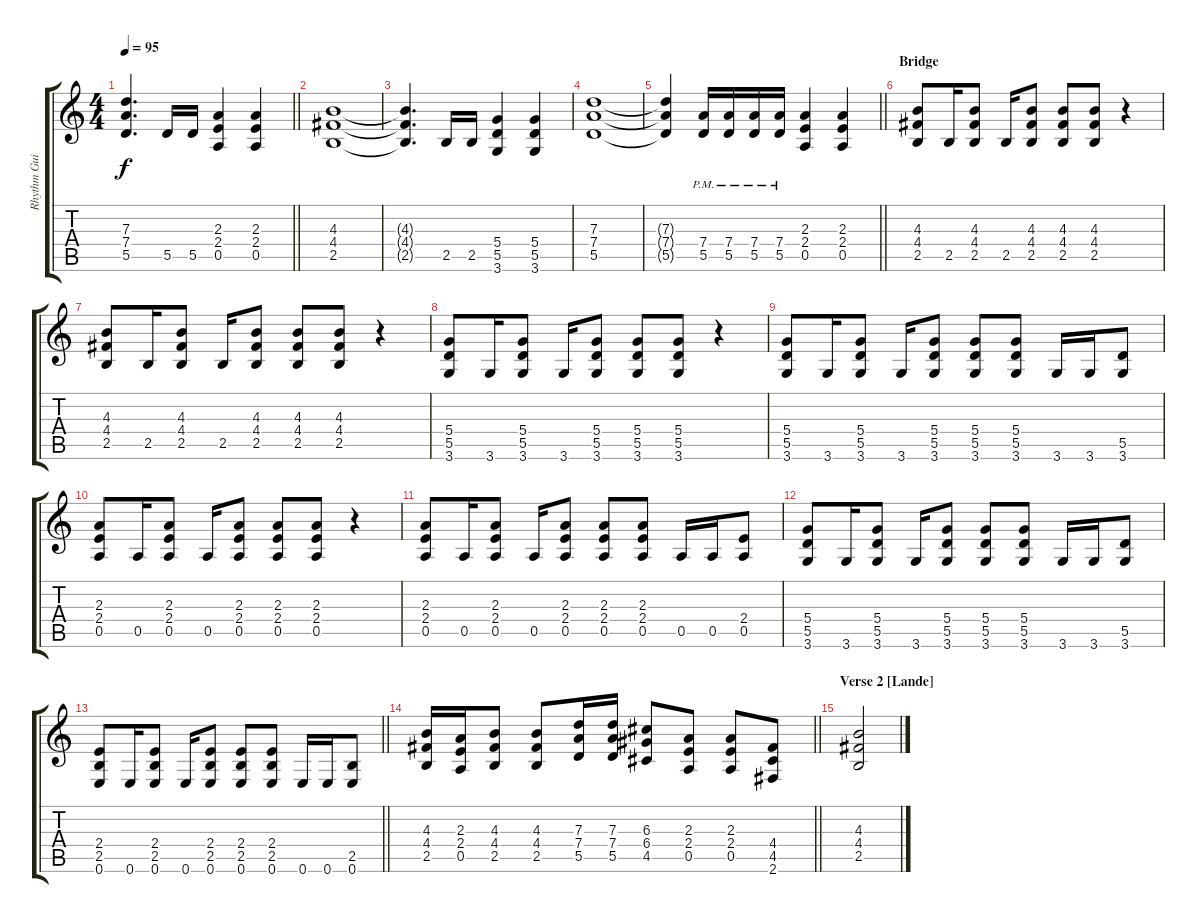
\track ("Rhythm Guitar (Sascha Paeth)" "Rhythm Gui") {instrument distortionguitar}
\staff {score tabs}
\tuning (E4 B3 G3 D3 A2 E2) {hide}
\ts (4 4)
\tempo 95
\clef g2
\barLineRight lightlight
\ks c
(7.3{t} 7.4{t} 5.5{t}).4{d dy f} 5.5.16 5.5.16 (2.3 2.4 0.5).4 (2.3 2.4 0.5).4 |
(4.3 4.4 2.5).1 |
(4.3{t} 4.4{t} 2.5{t}).4{d} 2.5.16 2.5.16 (5.4 5.5 3.6).4 (5.4 5.5 3.6).4 |
(7.3 7.4 5.5).1 |
\barLineRight lightlight
(7.3{t} 7.4{t} 5.5{t}).4 (7.4{pm} 5.5{pm}).16 (7.4{pm} 5.5{pm}).16 (7.4{pm} 5.5{pm}).16 (7.4{pm} 5.5{pm}).16 (2.3 2.4 0.5).4 (2.3 2.4 0.5).4 |
\section ("" "Bridge")
(4.3 4.4 2.5).8 2.5.16 (4.3 4.4 2.5).8 2.5.16 (4.3 4.4 2.5).8 (4.3 4.4 2.5).8 (4.3 4.4 2.5).8 r.4 |
(4.3 4.4 2.5).8 2.5.16 (4.3 4.4 2.5).8 2.5.16 (4.3 4.4 2.5).8 (4.3 4.4 2.5).8 (4.3 4.4 2.5).8 r.4 |
(5.4 5.5 3.6).8 3.6.16 (5.4 5.5 3.6).8 3.6.16 (5.4 5.5 3.6).8 (5.4 5.5 3.6).8 (5.4 5.5 3.6).8 r.4 |
(5.4 5.5 3.6).8 3.6.16 (5.4 5.5 3.6).8 3.6.16 (5.4 5.5 3.6).8 (5.4 5.5 3.6).8 (5.4 5.5 3.6).8 3.6.16 3.6.16 (5.5 3.6).8 |
(2.3 2.4 0.5).8 0.5.16 (2.3 2.4 0.5).8 0.5.16 (2.3 2.4 0.5).8 (2.3 2.4 0.5).8 (2.3 2.4 0.5).8 r.4 |
(2.3 2.4 0.5).8 0.5.16 (2.3 2.4 0.5).8 0.5.16 (2.3 2.4 0.5).8 (2.3 2.4 0.5).8 (2.3 2.4 0.5).8 0.5.16 0.5.16 (2.4 0.5).8 |
(5.4 5.5 3.6).8 3.6.16 (5.4 5.5 3.6).8 3.6.16 (5.4 5.5 3.6).8 (5.4 5.5 3.6).8 (5.4 5.5 3.6).8 3.6.16 3.6.16 (5.5 3.6).8 |
\barLineRight lightlight
(2.4 2.5 0.6).8 0.6.16 (2.4 2.5 0.6).8 0.6.16 (2.4 2.5 0.6).8 (2.4 2.5 0.6).8 (2.4 2.5 0.6).8 0.6.16 0.6.16 (2.5 0.6).8 |
\barLineRight lightlight
(4.3 4.4 2.5).16 (2.3 2.4 0.5).16 (4.3 4.4 2.5).8 (4.3 4.4 2.5).8 (7.3 7.4 5.5).16 (7.3 7.4 5.5).16 (6.3 6.4 4.5).8 (2.3 2.4 0.5).8 (2.3 2.4 0.5).8 (4.4 4.5 2.6).8 |
\section ("" "Verse 2 [Lande]")
(4.3 4.4 2.5).2
